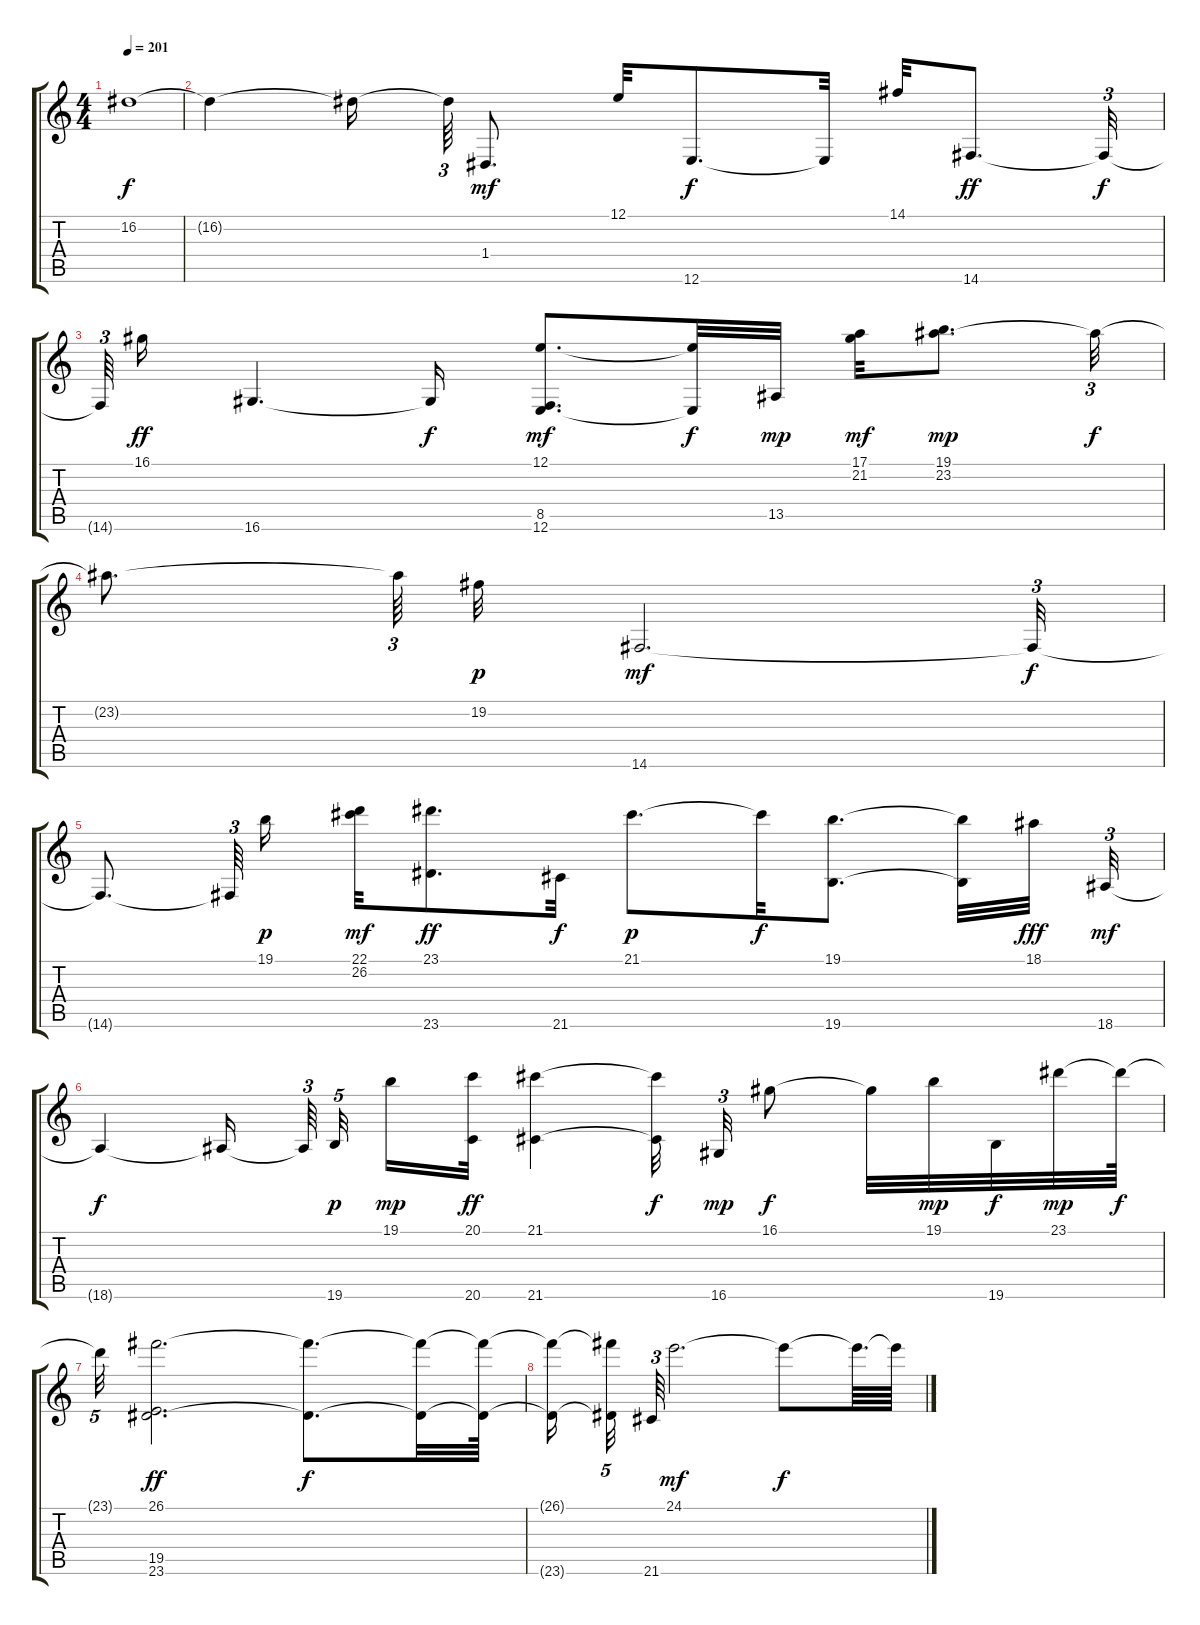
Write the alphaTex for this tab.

\track "" {instrument stringensemble1}
\staff {score tabs}
\tuning (E4 B3 G3 D3 A2 E2) {hide}
\ts (4 4)
\tempo 201
\clef g2
\ks c
16.2{t}.1{dy f} |
16.2{t}.4 16.2{t}.16 16.2{t}.64{tu (3 2)} 1.4.8{d dy mf} 12.1.32 12.6.8{d dy f} 12.6{t}.32 14.1.32 14.6.8{d dy ff} 14.6{t}.32{tu (3 2) dy f} |
14.6{t}.64{tu (3 2)} 16.1.16{dy ff} 16.6.4{d} 16.6{t}.16{dy f} (12.1 8.5 12.6).8{d dy mf} (12.1{t} 12.6{t}).32{dy f} 13.5.32{dy mp} (17.1 21.2).32{dy mf} (19.1 23.2).8{d dy mp} 23.2{t}.32{tu (3 2) dy f} |
23.2{t}.8{d} 23.2{t}.64{tu (3 2)} 19.2.32{dy p} 14.6.2{d dy mf} 14.6{t}.32{tu (3 2) dy f} |
14.6{t}.8{d} 14.6{t}.64{tu (3 2)} 19.1.16{dy p} (22.1 26.2).32{dy mf} (23.1 23.6).8{d dy ff} 21.6.32{dy f} 21.1.8{d dy p} 21.1{t}.32{dy f} (19.1 19.6).8{d} (19.1{t} 19.6{t}).32 18.1.32{dy fff} 18.6.32{tu (3 2) dy mf} |
18.6{t}.4{dy f} 18.6{t}.16 18.6{t}.64{tu (3 2)} 19.6.32{tu (5 4) dy p} 19.1.16{dy mp} (20.1 20.6).32{dy ff} (21.1 21.6).4 (21.1{t} 21.6{t}).32{dy f} 16.6.32{tu (3 2) dy mp} 16.1.8{dy f} 16.1{t}.32 19.1.32{dy mp} 19.6.32{dy f} 23.1.32{dy mp} 23.1{t}.64{dy f} |
23.1{t}.32{tu (5 4)} (26.1 19.5 23.6).2{d dy ff} (26.1{t} 23.6{t}).8{d dy f} (26.1{t} 23.6{t}).32 (26.1{t} 23.6{t}).64 |
(26.1{t} 23.6{t}).16 (26.1{t} 23.6{t}).32{tu (5 4)} 21.6.64{tu (3 2)} 24.1.2{d dy mf} 24.1{t}.8{dy f} 24.1{t}.64{d} 24.1{t}.64
